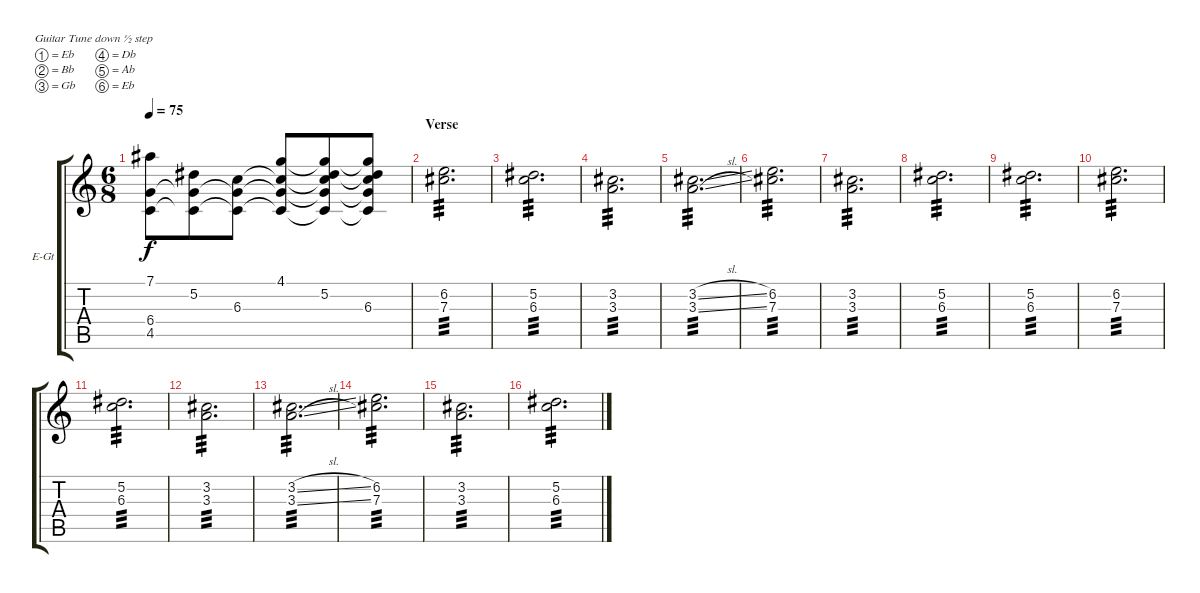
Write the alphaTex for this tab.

\bracketExtendMode groupsimilarinstruments
\firstSystemTrackNameOrientation horizontal
\otherSystemsTrackNameOrientation horizontal
\track ("Electric Guitar 1" "E-Gt") {instrument distortionguitar}
\staff {score tabs}
\tuning (Eb4 Bb3 Gb3 Db3 Ab2 Eb2)
\ts (6 8)
\tempo 75
\clef g2
\ks c
(7.1 6.4{t} 4.5{t}).8{dy f} (5.2 6.4{t} 4.5{t}).8 (6.3 6.4{t} 4.5{t}).8 (4.1 6.3{t} 6.4{t} 4.5{t}).8 (5.2 4.1{t} 6.3{t} 6.4{t} 4.5{t}).8 (6.3 5.2{t} 4.1{t} 6.4{t} 4.5{t}).8 |
\section ("" "Verse")
(7.3 6.2).2{d tp 3} |
(6.3 5.2).2{d tp 3} |
(3.3 3.2).2{d tp 3} |
(3.2{sl} 3.3{sl}).2{d tp 3} |
(7.3 6.2).2{d tp 3} |
(3.3 3.2).2{d tp 3} |
(5.2 6.3).2{d tp 3} |
(6.3 5.2).2{d tp 3} |
(7.3 6.2).2{d tp 3} |
(6.3 5.2).2{d tp 3} |
(3.3 3.2).2{d tp 3} |
(3.2{sl} 3.3{sl}).2{d tp 3} |
(7.3 6.2).2{d tp 3} |
(3.3 3.2).2{d tp 3} |
(5.2 6.3).2{d tp 3}
